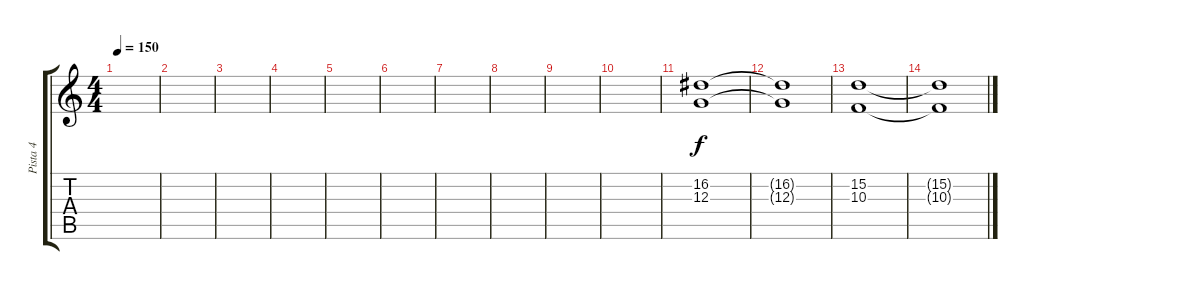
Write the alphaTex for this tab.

\track ("Pista 4" "Pista 4") {instrument pad4choir}
\staff {score tabs}
\tuning (E4 B3 G3 D3 A2 E2) {hide}
\ts (4 4)
\tempo 150
\clef g2
\ks c
|
|
|
|
|
|
|
|
|
|
(16.2 12.3).1 |
(16.2{t} 12.3{t}).1 |
(15.2 10.3).1 |
(15.2{t} 10.3{t}).1
